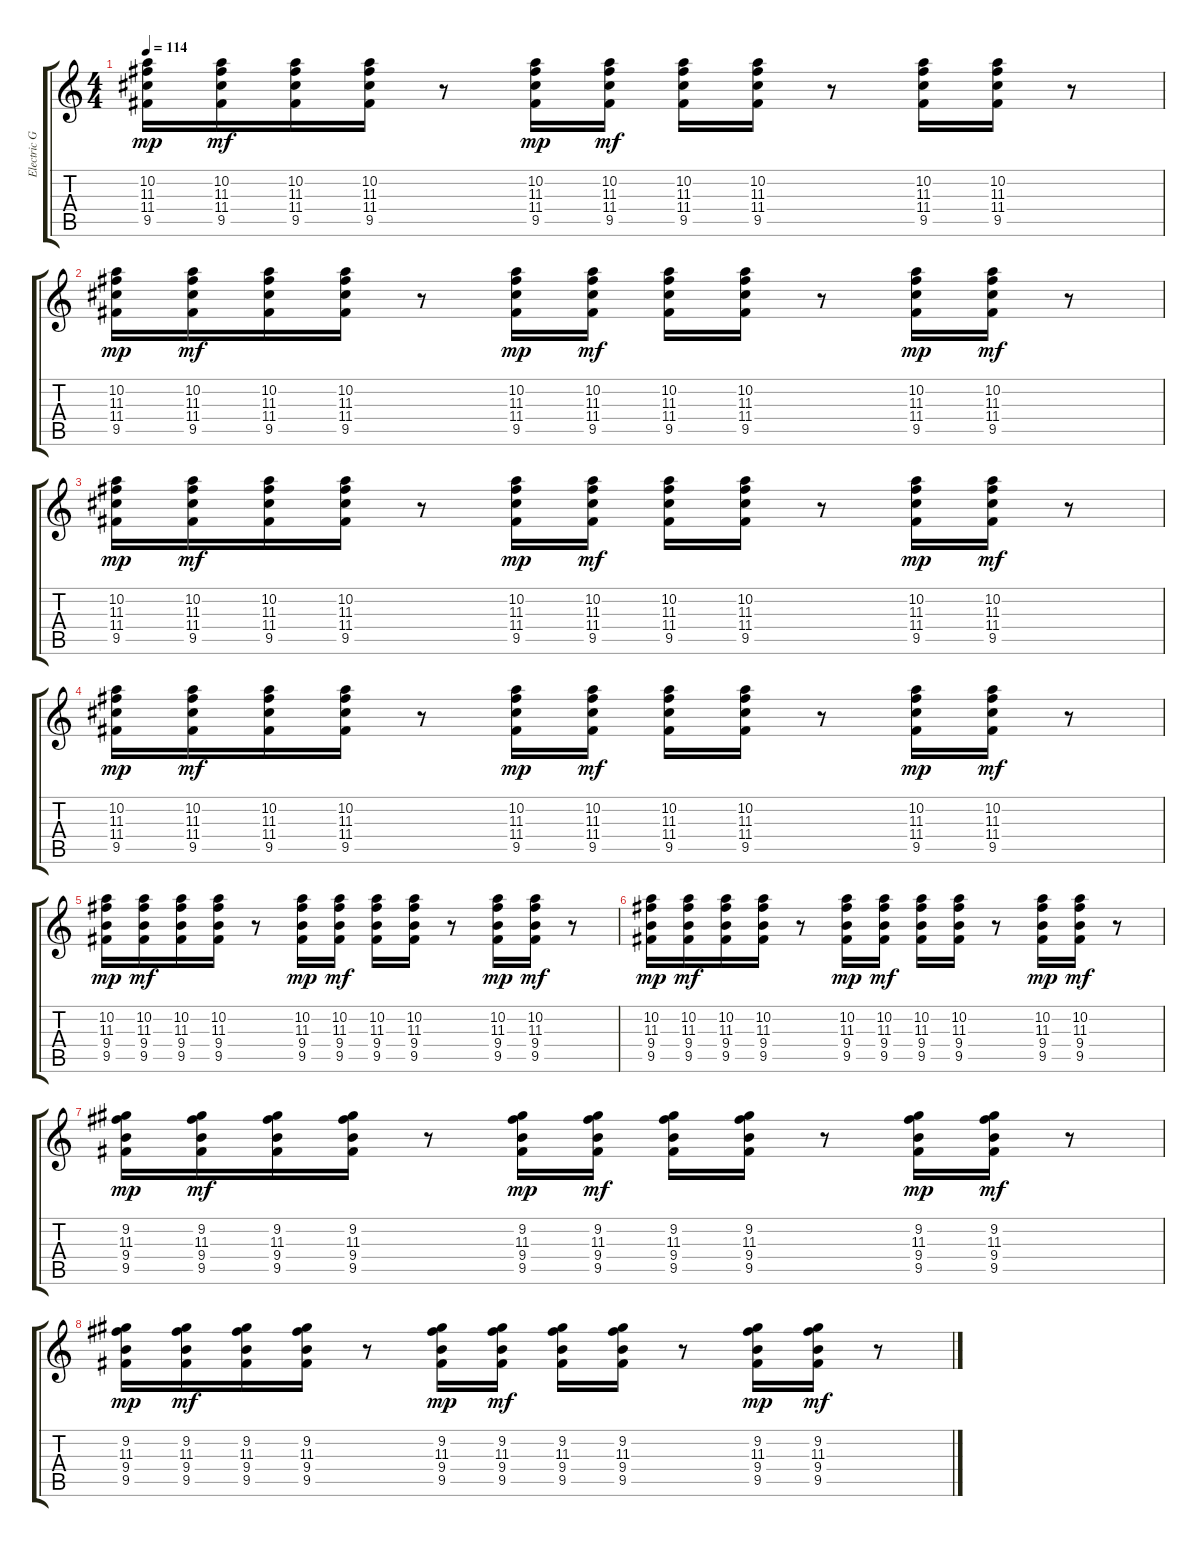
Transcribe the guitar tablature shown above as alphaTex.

\track ("Electric Guitar" "Electric G") {instrument distortionguitar}
\staff {score tabs}
\tuning (E4 B3 G3 D3 A2 E2) {hide}
\ts (4 4)
\tempo 114
\clef g2
\ks c
(10.2 11.3 11.4 9.5).16{dy mp} (10.2 11.3 11.4 9.5).16{dy mf} (10.2 11.3 11.4 9.5).16 (10.2 11.3 11.4 9.5).16 r.8 (10.2 11.3 11.4 9.5).16{dy mp} (10.2 11.3 11.4 9.5).16{dy mf} (10.2 11.3 11.4 9.5).16 (10.2 11.3 11.4 9.5).16 r.8 (10.2 11.3 11.4 9.5).16 (10.2 11.3 11.4 9.5).16 r.8 |
(10.2 11.3 11.4 9.5).16{dy mp} (10.2 11.3 11.4 9.5).16{dy mf} (10.2 11.3 11.4 9.5).16 (10.2 11.3 11.4 9.5).16 r.8 (10.2 11.3 11.4 9.5).16{dy mp} (10.2 11.3 11.4 9.5).16{dy mf} (10.2 11.3 11.4 9.5).16 (10.2 11.3 11.4 9.5).16 r.8 (10.2 11.3 11.4 9.5).16{dy mp} (10.2 11.3 11.4 9.5).16{dy mf} r.8 |
(10.2 11.3 11.4 9.5).16{dy mp} (10.2 11.3 11.4 9.5).16{dy mf} (10.2 11.3 11.4 9.5).16 (10.2 11.3 11.4 9.5).16 r.8 (10.2 11.3 11.4 9.5).16{dy mp} (10.2 11.3 11.4 9.5).16{dy mf} (10.2 11.3 11.4 9.5).16 (10.2 11.3 11.4 9.5).16 r.8 (10.2 11.3 11.4 9.5).16{dy mp} (10.2 11.3 11.4 9.5).16{dy mf} r.8 |
(10.2 11.3 11.4 9.5).16{dy mp} (10.2 11.3 11.4 9.5).16{dy mf} (10.2 11.3 11.4 9.5).16 (10.2 11.3 11.4 9.5).16 r.8 (10.2 11.3 11.4 9.5).16{dy mp} (10.2 11.3 11.4 9.5).16{dy mf} (10.2 11.3 11.4 9.5).16 (10.2 11.3 11.4 9.5).16 r.8 (10.2 11.3 11.4 9.5).16{dy mp} (10.2 11.3 11.4 9.5).16{dy mf} r.8 |
(10.2 11.3 9.4 9.5).16{dy mp} (10.2 11.3 9.4 9.5).16{dy mf} (10.2 11.3 9.4 9.5).16 (10.2 11.3 9.4 9.5).16 r.8 (10.2 11.3 9.4 9.5).16{dy mp} (10.2 11.3 9.4 9.5).16{dy mf} (10.2 11.3 9.4 9.5).16 (10.2 11.3 9.4 9.5).16 r.8 (10.2 11.3 9.4 9.5).16{dy mp} (10.2 11.3 9.4 9.5).16{dy mf} r.8 |
(10.2 11.3 9.4 9.5).16{dy mp} (10.2 11.3 9.4 9.5).16{dy mf} (10.2 11.3 9.4 9.5).16 (10.2 11.3 9.4 9.5).16 r.8 (10.2 11.3 9.4 9.5).16{dy mp} (10.2 11.3 9.4 9.5).16{dy mf} (10.2 11.3 9.4 9.5).16 (10.2 11.3 9.4 9.5).16 r.8 (10.2 11.3 9.4 9.5).16{dy mp} (10.2 11.3 9.4 9.5).16{dy mf} r.8 |
(9.2 11.3 9.4 9.5).16{dy mp} (9.2 11.3 9.4 9.5).16{dy mf} (9.2 11.3 9.4 9.5).16 (9.2 11.3 9.4 9.5).16 r.8 (9.2 11.3 9.4 9.5).16{dy mp} (9.2 11.3 9.4 9.5).16{dy mf} (9.2 11.3 9.4 9.5).16 (9.2 11.3 9.4 9.5).16 r.8 (9.2 11.3 9.4 9.5).16{dy mp} (9.2 11.3 9.4 9.5).16{dy mf} r.8 |
(9.2 11.3 9.4 9.5).16{dy mp} (9.2 11.3 9.4 9.5).16{dy mf} (9.2 11.3 9.4 9.5).16 (9.2 11.3 9.4 9.5).16 r.8 (9.2 11.3 9.4 9.5).16{dy mp} (9.2 11.3 9.4 9.5).16{dy mf} (9.2 11.3 9.4 9.5).16 (9.2 11.3 9.4 9.5).16 r.8 (9.2 11.3 9.4 9.5).16{dy mp} (9.2 11.3 9.4 9.5).16{dy mf} r.8
